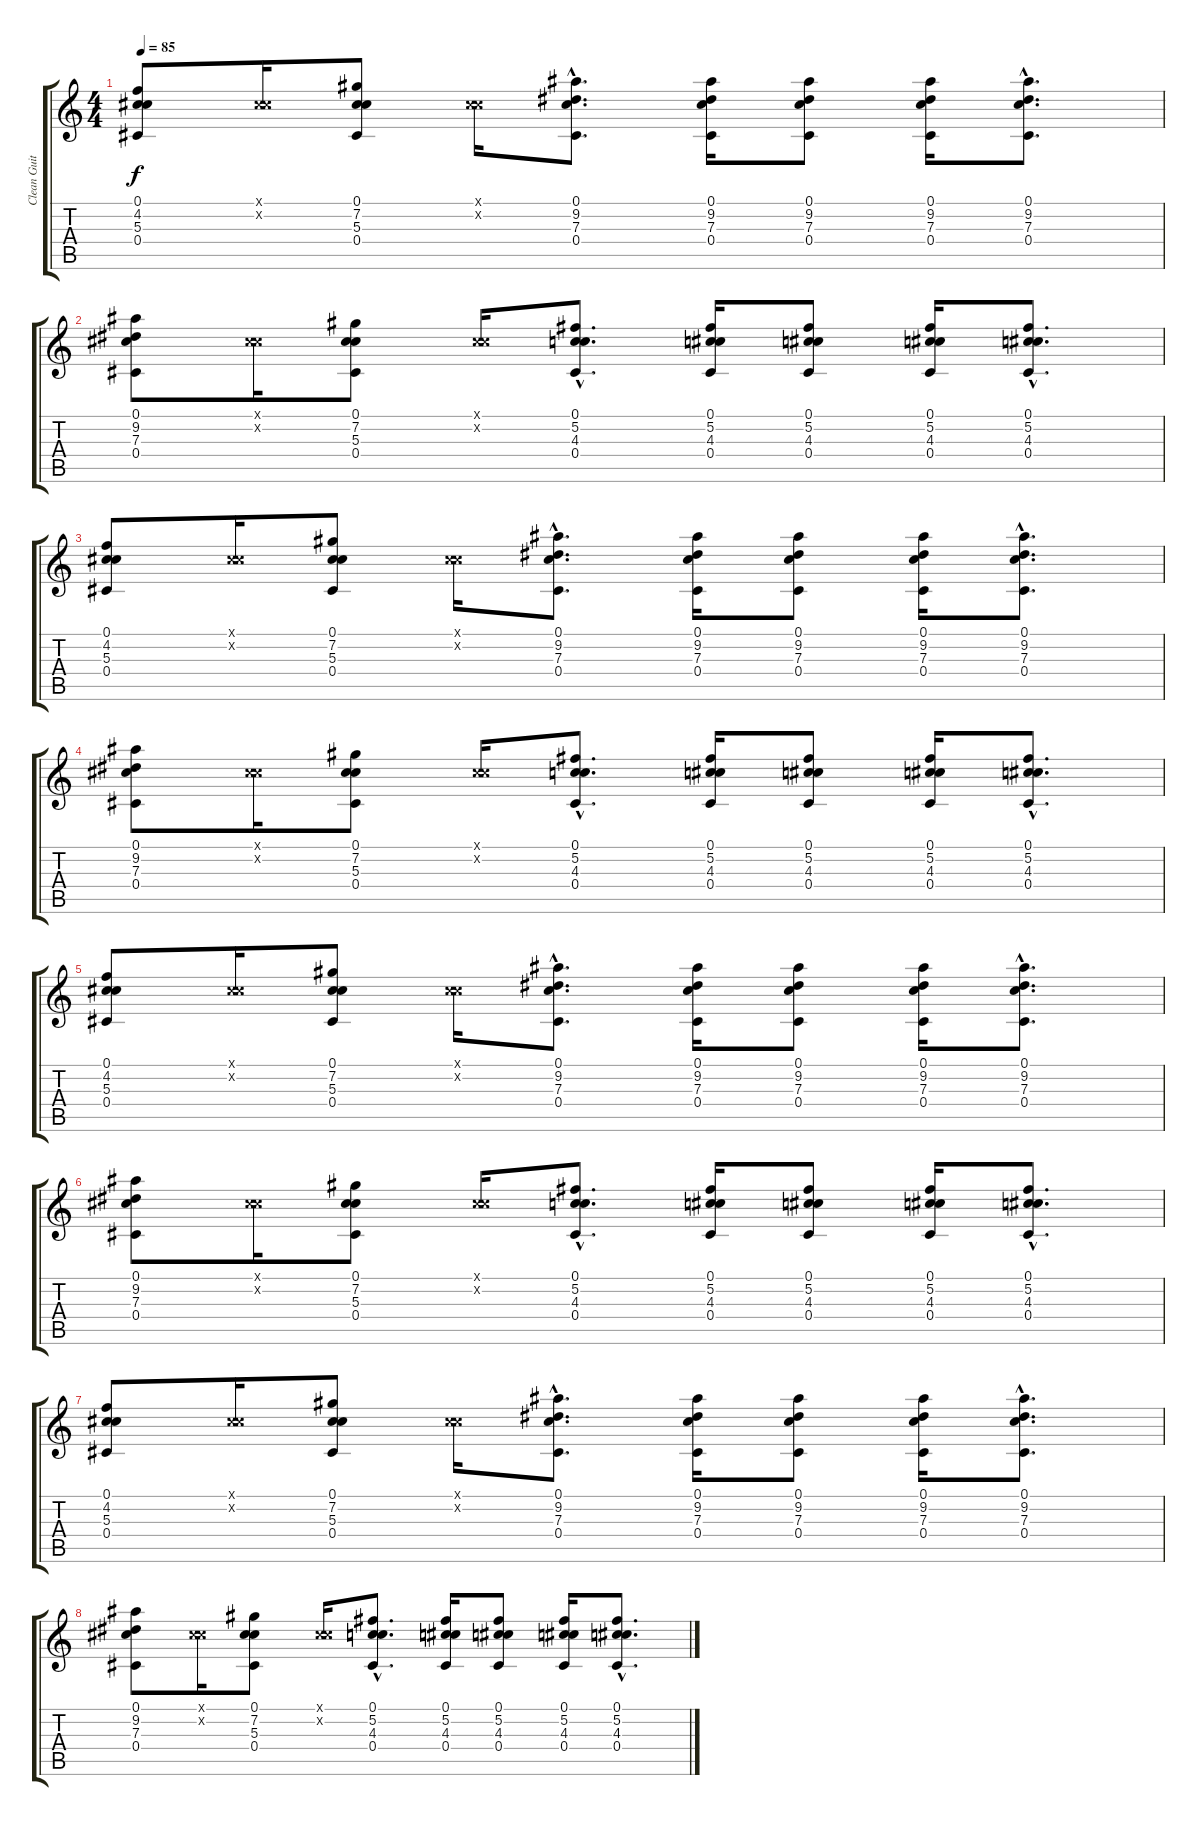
\track ("Clean Guitars" "Clean Guit") {instrument acousticguitarsteel}
\staff {score tabs}
\tuning (Db4 Db4 Ab3 Db3 Ab2 Db2) {hide}
\ts (4 4)
\tempo 85
\clef g2
\ks c
(0.1 4.2 5.3 0.4).8{dy f} (0.1{x} 0.2{x}).16 (0.1 7.2 5.3 0.4).8 (0.1{x} 0.2{x}).16 (0.1{hac} 9.2{hac} 7.3{hac} 0.4{hac}).8{d} (0.1 9.2 7.3 0.4).16 (0.1 9.2 7.3 0.4).8 (0.1 9.2 7.3 0.4).16 (0.1{hac} 9.2{hac} 7.3{hac} 0.4{hac}).8{d} |
(0.1 9.2 7.3 0.4).8 (0.1{x} 0.2{x}).16 (0.1 7.2 5.3 0.4).8 (0.1{x} 0.2{x}).16 (0.1{hac} 5.2{hac} 4.3{hac} 0.4{hac}).8{d} (0.1 5.2 4.3 0.4).16 (0.1 5.2 4.3 0.4).8 (0.1 5.2 4.3 0.4).16 (0.1{hac} 5.2{hac} 4.3{hac} 0.4{hac}).8{d} |
(0.1 4.2 5.3 0.4).8 (0.1{x} 0.2{x}).16 (0.1 7.2 5.3 0.4).8 (0.1{x} 0.2{x}).16 (0.1{hac} 9.2{hac} 7.3{hac} 0.4{hac}).8{d} (0.1 9.2 7.3 0.4).16 (0.1 9.2 7.3 0.4).8 (0.1 9.2 7.3 0.4).16 (0.1{hac} 9.2{hac} 7.3{hac} 0.4{hac}).8{d} |
(0.1 9.2 7.3 0.4).8 (0.1{x} 0.2{x}).16 (0.1 7.2 5.3 0.4).8 (0.1{x} 0.2{x}).16 (0.1{hac} 5.2{hac} 4.3{hac} 0.4{hac}).8{d} (0.1 5.2 4.3 0.4).16 (0.1 5.2 4.3 0.4).8 (0.1 5.2 4.3 0.4).16 (0.1{hac} 5.2{hac} 4.3{hac} 0.4{hac}).8{d} |
(0.1 4.2 5.3 0.4).8 (0.1{x} 0.2{x}).16 (0.1 7.2 5.3 0.4).8 (0.1{x} 0.2{x}).16 (0.1{hac} 9.2{hac} 7.3{hac} 0.4{hac}).8{d} (0.1 9.2 7.3 0.4).16 (0.1 9.2 7.3 0.4).8 (0.1 9.2 7.3 0.4).16 (0.1{hac} 9.2{hac} 7.3{hac} 0.4{hac}).8{d} |
(0.1 9.2 7.3 0.4).8 (0.1{x} 0.2{x}).16 (0.1 7.2 5.3 0.4).8 (0.1{x} 0.2{x}).16 (0.1{hac} 5.2{hac} 4.3{hac} 0.4{hac}).8{d} (0.1 5.2 4.3 0.4).16 (0.1 5.2 4.3 0.4).8 (0.1 5.2 4.3 0.4).16 (0.1{hac} 5.2{hac} 4.3{hac} 0.4{hac}).8{d} |
(0.1 4.2 5.3 0.4).8 (0.1{x} 0.2{x}).16 (0.1 7.2 5.3 0.4).8 (0.1{x} 0.2{x}).16 (0.1{hac} 9.2{hac} 7.3{hac} 0.4{hac}).8{d} (0.1 9.2 7.3 0.4).16 (0.1 9.2 7.3 0.4).8 (0.1 9.2 7.3 0.4).16 (0.1{hac} 9.2{hac} 7.3{hac} 0.4{hac}).8{d} |
(0.1 9.2 7.3 0.4).8 (0.1{x} 0.2{x}).16 (0.1 7.2 5.3 0.4).8 (0.1{x} 0.2{x}).16 (0.1{hac} 5.2{hac} 4.3{hac} 0.4{hac}).8{d} (0.1 5.2 4.3 0.4).16 (0.1 5.2 4.3 0.4).8 (0.1 5.2 4.3 0.4).16 (0.1{hac} 5.2{hac} 4.3{hac} 0.4{hac}).8{d}
